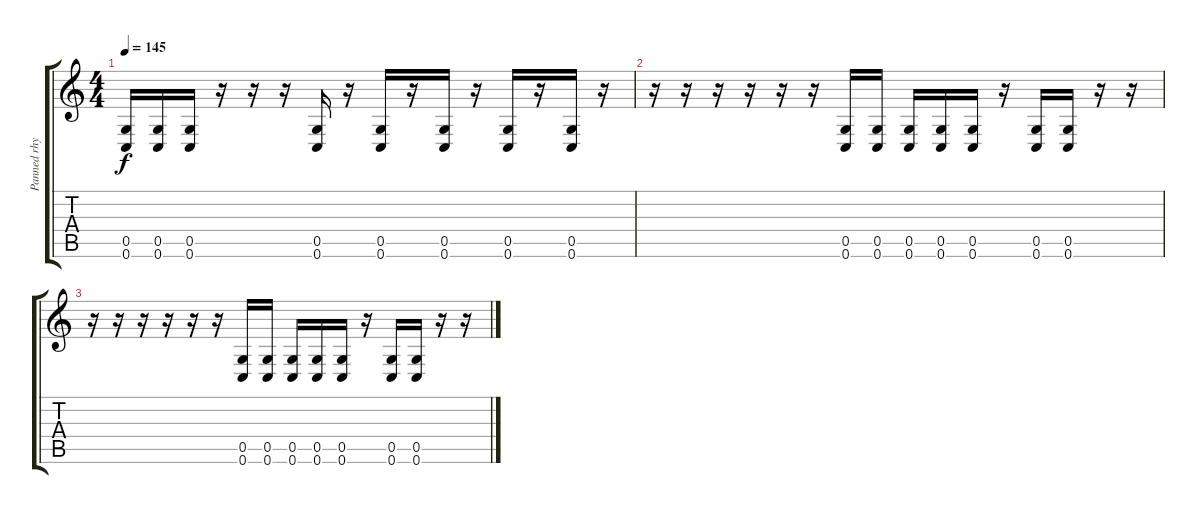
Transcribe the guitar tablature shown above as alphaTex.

\track ("Panned rhythm guitar 1" "Panned rhy") {instrument distortionguitar}
\staff {score tabs}
\tuning (D4 A3 F3 C3 G2 C2) {hide}
\ts (4 4)
\tempo 145
\clef g2
\ks c
(0.5 0.6).16{dy f} (0.5 0.6).16 (0.5 0.6).16 r.16 r.16 r.16 (0.5 0.6).16 r.16 (0.5 0.6).16 r.16 (0.5 0.6).16 r.16 (0.5 0.6).16 r.16 (0.5 0.6).16 r.16 |
r.16 r.16 r.16 r.16 r.16 r.16 (0.5 0.6).16 (0.5 0.6).16 (0.5 0.6).16 (0.5 0.6).16 (0.5 0.6).16 r.16 (0.5 0.6).16 (0.5 0.6).16 r.16 r.16 |
r.16 r.16 r.16 r.16 r.16 r.16 (0.5 0.6).16 (0.5 0.6).16 (0.5 0.6).16 (0.5 0.6).16 (0.5 0.6).16 r.16 (0.5 0.6).16 (0.5 0.6).16 r.16 r.16
